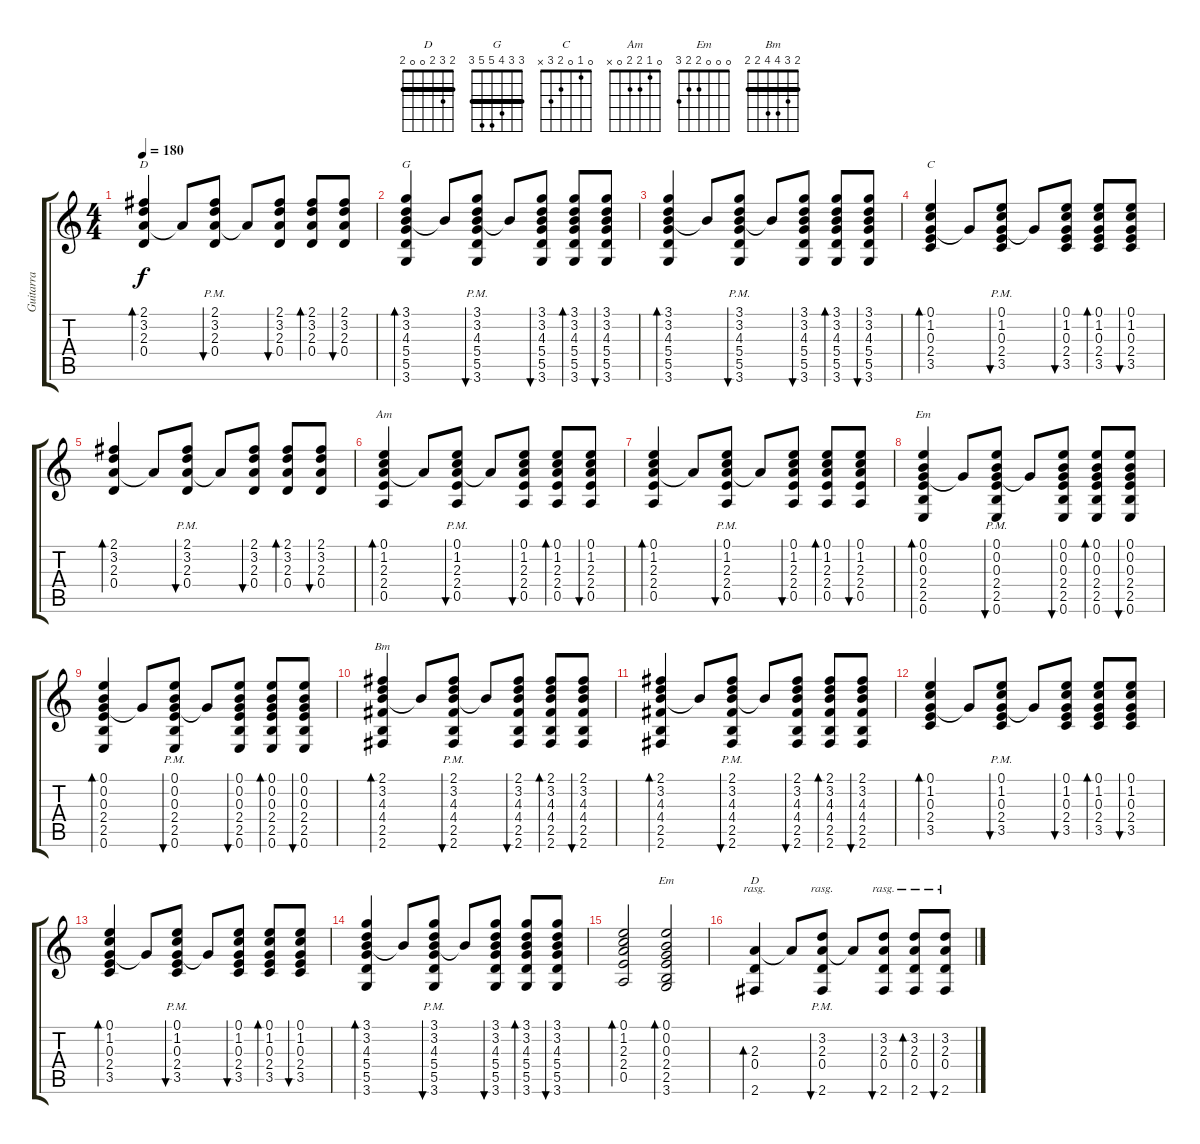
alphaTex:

\track ("Guitarra" "Guitarra") {instrument acousticguitarnylon}
\staff {score tabs}
\tuning (E4 B3 G3 D3 A2 E2) {hide}
\chord ("D" 2 3 2 0 x x) {barre 2}
\chord ("G" 3 3 4 5 5 3) {barre 3}
\chord ("C" 0 1 0 2 3 x)
\chord ("Am" 0 1 2 2 0 x)
\chord ("Em" 0 0 0 2 2 0)
\chord ("Bm" 2 3 4 4 2 2) {barre 2}
\chord ("Em" 0 0 0 2 2 3)
\chord ("D" 2 3 2 0 0 2) {barre 2}
\ts (4 4)
\tempo 180
\clef g2
\ks c
(2.1 3.2 2.3 0.4).4{bd 120 ch "D" dy f} 2.3{t}.8 (2.1 3.2 2.3{pm} 0.4).8{bu 30} 2.3{t}.8 (2.1 3.2 2.3 0.4).8{bu 30} (2.1 3.2 2.3 0.4).8{bd 30} (2.1 3.2 2.3 0.4).8{bu 30} |
(3.1 3.2 4.3 5.4 5.5 3.6).4{bd 120 ch "G"} 4.3{t}.8 (3.1 3.2 4.3 5.4{pm} 5.5 3.6).8{bu 30} 4.3{t}.8 (3.1 3.2 4.3 5.4 5.5 3.6).8{bu 30} (3.1 3.2 4.3 5.4 5.5 3.6).8{bd 30} (3.1 3.2 4.3 5.4 5.5 3.6).8{bu 30} |
(3.1 3.2 4.3 5.4 5.5 3.6).4{bd 120} 4.3{t}.8 (3.1 3.2 4.3 5.4 5.5{pm} 3.6).8{bu 30} 4.3{t}.8 (3.1 3.2 4.3 5.4 5.5 3.6).8{bu 30} (3.1 3.2 4.3 5.4 5.5 3.6).8{bd 30} (3.1 3.2 4.3 5.4 5.5 3.6).8{bu 30} |
(0.1 1.2 0.3 2.4 3.5).4{bd 120 ch "C"} 0.3{t}.8 (0.1 1.2 0.3{pm} 2.4 3.5).8{bu 30} 0.3{t}.8 (0.1 1.2 0.3 2.4 3.5).8{bu 30} (0.1 1.2 0.3 2.4 3.5).8{bd 30} (0.1 1.2 0.3 2.4 3.5).8{bu 30} |
(2.1 3.2 2.3 0.4).4{bd 120} 2.3{t}.8 (2.1 3.2 2.3{pm} 0.4).8{bu 30} 2.3{t}.8 (2.1 3.2 2.3 0.4).8{bu 30} (2.1 3.2 2.3 0.4).8{bd 30} (2.1 3.2 2.3 0.4).8{bu 30} |
(0.1 1.2 2.3 2.4 0.5).4{bd 120 ch "Am"} 2.3{t}.8 (0.1 1.2 2.3 2.4{pm} 0.5).8{bu 30} 2.3{t}.8 (0.1 1.2 2.3 2.4 0.5).8{bu 30} (0.1 1.2 2.3 2.4 0.5).8{bd 30} (0.1 1.2 2.3 2.4 0.5).8{bu 30} |
(0.1 1.2 2.3 2.4 0.5).4{bd 120} 2.3{t}.8 (0.1 1.2 2.3 2.4{pm} 0.5).8{bu 30} 2.3{t}.8 (0.1 1.2 2.3 2.4 0.5).8{bu 30} (0.1 1.2 2.3 2.4 0.5).8{bd 30} (0.1 1.2 2.3 2.4 0.5).8{bu 30} |
(0.1 0.2 0.3 2.4 2.5 0.6).4{bd 120 ch "Em"} 0.3{t}.8 (0.1 0.2 0.3 2.4{pm} 2.5 0.6).8{bu 30} 0.3{t}.8 (0.1 0.2 0.3 2.4 2.5 0.6).8{bu 30} (0.1 0.2 0.3 2.4 2.5 0.6).8{bd 30} (0.1 0.2 0.3 2.4 2.5 0.6).8{bu 30} |
(0.1 0.2 0.3 2.4 2.5 0.6).4{bd 120} 0.3{t}.8 (0.1 0.2 0.3 2.4{pm} 2.5 0.6).8{bu 30} 0.3{t}.8 (0.1 0.2 0.3 2.4 2.5 0.6).8{bu 30} (0.1 0.2 0.3 2.4 2.5 0.6).8{bd 30} (0.1 0.2 0.3 2.4 2.5 0.6).8{bu 30} |
(2.1 3.2 4.3 4.4 2.5 2.6).4{bd 120 ch "Bm"} 4.3{t}.8 (2.1 3.2{pm} 4.3 4.4 2.5 2.6).8{bu 30} 4.3{t}.8 (2.1 3.2 4.3 4.4 2.5 2.6).8{bu 30} (2.1 3.2 4.3 4.4 2.5 2.6).8{bd 30} (2.1 3.2 4.3 4.4 2.5 2.6).8{bu 30} |
(2.1 3.2 4.3 4.4 2.5 2.6).4{bd 120} 4.3{t}.8 (2.1 3.2{pm} 4.3 4.4 2.5 2.6).8{bu 30} 4.3{t}.8 (2.1 3.2 4.3 4.4 2.5 2.6).8{bu 30} (2.1 3.2 4.3 4.4 2.5 2.6).8{bd 30} (2.1 3.2 4.3 4.4 2.5 2.6).8{bu 30} |
(0.1 1.2 0.3 2.4 3.5).4{bd 120} 0.3{t}.8 (0.1 1.2 0.3{pm} 2.4 3.5).8{bu 30} 0.3{t}.8 (0.1 1.2 0.3 2.4 3.5).8{bu 30} (0.1 1.2 0.3 2.4 3.5).8{bd 30} (0.1 1.2 0.3 2.4 3.5).8{bu 30} |
(0.1 1.2 0.3 2.4 3.5).4{bd 120} 0.3{t}.8 (0.1 1.2 0.3{pm} 2.4 3.5).8{bu 30} 0.3{t}.8 (0.1 1.2 0.3 2.4 3.5).8{bu 30} (0.1 1.2 0.3 2.4 3.5).8{bd 30} (0.1 1.2 0.3 2.4 3.5).8{bu 30} |
(3.1 3.2 4.3 5.4 5.5 3.6).4{bd 120} 4.3{t}.8 (3.1 3.2 4.3 5.4{pm} 5.5 3.6).8{bu 30} 4.3{t}.8 (3.1 3.2 4.3 5.4 5.5 3.6).8{bu 30} (3.1 3.2 4.3 5.4 5.5 3.6).8{bd 30} (3.1 3.2 4.3 5.4 5.5 3.6).8{bu 30} |
(0.1 1.2 2.3 2.4 0.5).2{bd 240} (0.1 0.2 0.3 2.4 2.5 3.6).2{bd 240 ch "Em"} |
(2.3 0.4 2.6).4{bd 30 ch "D" rasg ii} 2.3{t}.8 (3.2 2.3{pm} 0.4 2.6).8{bu 30 rasg ii} 2.3{t}.8 (3.2 2.3 0.4 2.6).8{bu 30 rasg ii} (3.2 2.3 0.4 2.6).8{bd 30 rasg ii} (3.2 2.3 0.4 2.6).8{bu 30 rasg ii}
